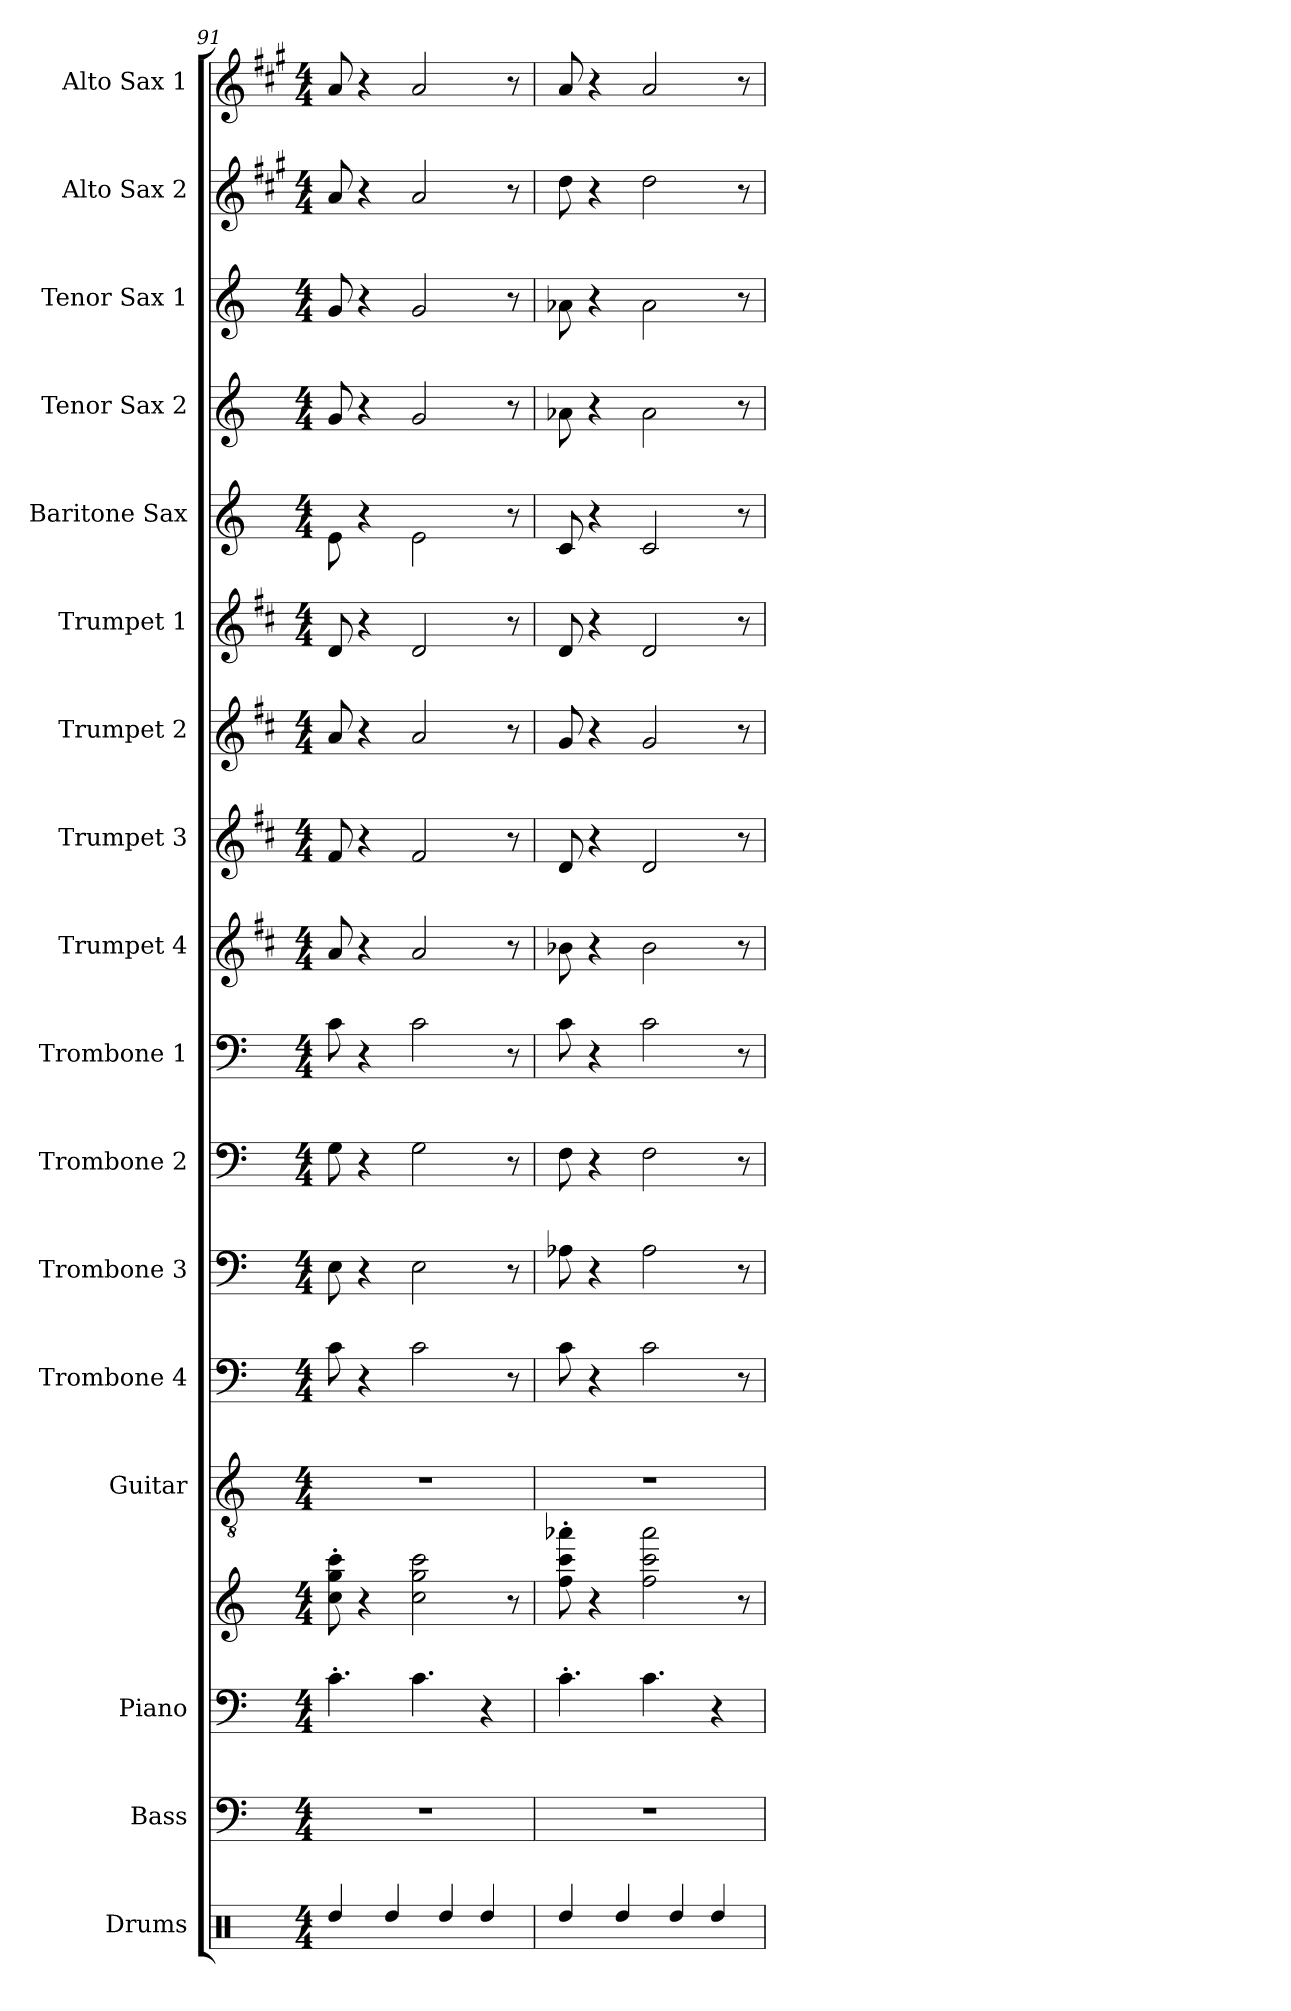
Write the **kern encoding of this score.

**kern	**kern	**kern	**kern	**kern	**kern	**kern	**kern	**kern	**kern	**kern	**kern	**kern	**kern	**kern	**kern	**kern	**kern
*part17	*part16	*part15	*part15	*part14	*part13	*part12	*part11	*part10	*part9	*part8	*part7	*part6	*part5	*part4	*part3	*part2	*part1
*staff18	*staff17	*staff16	*staff15	*staff14	*staff13	*staff12	*staff11	*staff10	*staff9	*staff8	*staff7	*staff6	*staff5	*staff4	*staff3	*staff2	*staff1
*I"Drums	*I"Bass	*I"Piano	*	*I"Guitar	*I"Trombone 4	*I"Trombone 3	*I"Trombone 2	*I"Trombone 1	*I"Trumpet 4	*I"Trumpet 3	*I"Trumpet 2	*I"Trumpet 1	*I"Baritone Sax	*I"Tenor Sax 2	*I"Tenor Sax 1	*I"Alto Sax 2	*I"Alto Sax 1
*I'Drums	*I'Bass	*I'Piano	*	*I'Gtr.	*I'Tbn. 4	*I'Tbn. 3	*I'Tbn. 2	*I'Tbn. 1	*I'Tpt. 4	*I'Tpt. 3	*I'Tpt. 2	*I'Tpt. 1	*I'Bari	*I'Tenor 2	*I'Tenor 1	*I'Alto 2	*I'Alto 1
*clefX	*clefF4	*clefF4	*clefG2	*clefGv2	*clefF4	*clefF4	*clefF4	*clefF4	*clefG2	*clefG2	*clefG2	*clefG2	*clefG2	*clefG2	*clefG2	*clefG2	*clefG2
*	*ITrd7c12	*	*	*	*	*	*	*	*ITrd1c2	*ITrd1c2	*ITrd1c2	*ITrd1c2	*ITrd12c21	*ITrd8c14	*ITrd8c14	*ITrd5c9	*ITrd5c9
*k[]	*k[]	*k[]	*k[]	*k[]	*k[]	*k[]	*k[]	*k[]	*k[]	*k[]	*k[]	*k[]	*k[]	*k[]	*k[]	*k[]	*k[]
*M4/4	*M4/4	*M4/4	*M4/4	*M4/4	*M4/4	*M4/4	*M4/4	*M4/4	*M4/4	*M4/4	*M4/4	*M4/4	*M4/4	*M4/4	*M4/4	*M4/4	*M4/4
=91	=91	=91	=91	=91	=91	=91	=91	=91	=91	=91	=91	=91	=91	=91	=91	=91	=91
4Rdd/	1r	4.c'\	8cc\' 8gg\' 8ccc\'	1r	8c\	8E\	8G\	8c\	8g/	8e/	8g/	8c/	8E\	8G/	8G/	8c/	8c/
.	.	.	4r	.	4r	4r	4r	4r	4r	4r	4r	4r	4r	4r	4r	4r	4r
4Rdd/	.	.	.	.	.	.	.	.	.	.	.	.	.	.	.	.	.
.	.	4.c\	2cc\ 2gg\ 2ccc\	.	2c\	2E\	2G\	2c\	2g/	2e/	2g/	2c/	2E\	2G/	2G/	2c/	2c/
4Rdd/	.	.	.	.	.	.	.	.	.	.	.	.	.	.	.	.	.
4Rdd/	.	4r	.	.	.	.	.	.	.	.	.	.	.	.	.	.	.
.	.	.	8r	.	8r	8r	8r	8r	8r	8r	8r	8r	8r	8r	8r	8r	8r
=92	=92	=92	=92	=92	=92	=92	=92	=92	=92	=92	=92	=92	=92	=92	=92	=92	=92
4Rdd/	1r	4.c'\	8ff\' 8ccc\' 8aaa-X\'	1r	8c\	8A-X\	8F\	8c\	8a-X\	8c/	8f/	8c/	8C/	8A-X\	8A-X\	8f\	8c/
.	.	.	4r	.	4r	4r	4r	4r	4r	4r	4r	4r	4r	4r	4r	4r	4r
4Rdd/	.	.	.	.	.	.	.	.	.	.	.	.	.	.	.	.	.
.	.	4.c\	2ff\ 2ccc\ 2aaa-\	.	2c\	2A-\	2F\	2c\	2a-\	2c/	2f/	2c/	2C/	2A-\	2A-\	2f\	2c/
4Rdd/	.	.	.	.	.	.	.	.	.	.	.	.	.	.	.	.	.
4Rdd/	.	4r	.	.	.	.	.	.	.	.	.	.	.	.	.	.	.
.	.	.	8r	.	8r	8r	8r	8r	8r	8r	8r	8r	8r	8r	8r	8r	8r
=	=	=	=	=	=	=	=	=	=	=	=	=	=	=	=	=	=
*-	*-	*-	*-	*-	*-	*-	*-	*-	*-	*-	*-	*-	*-	*-	*-	*-	*-
